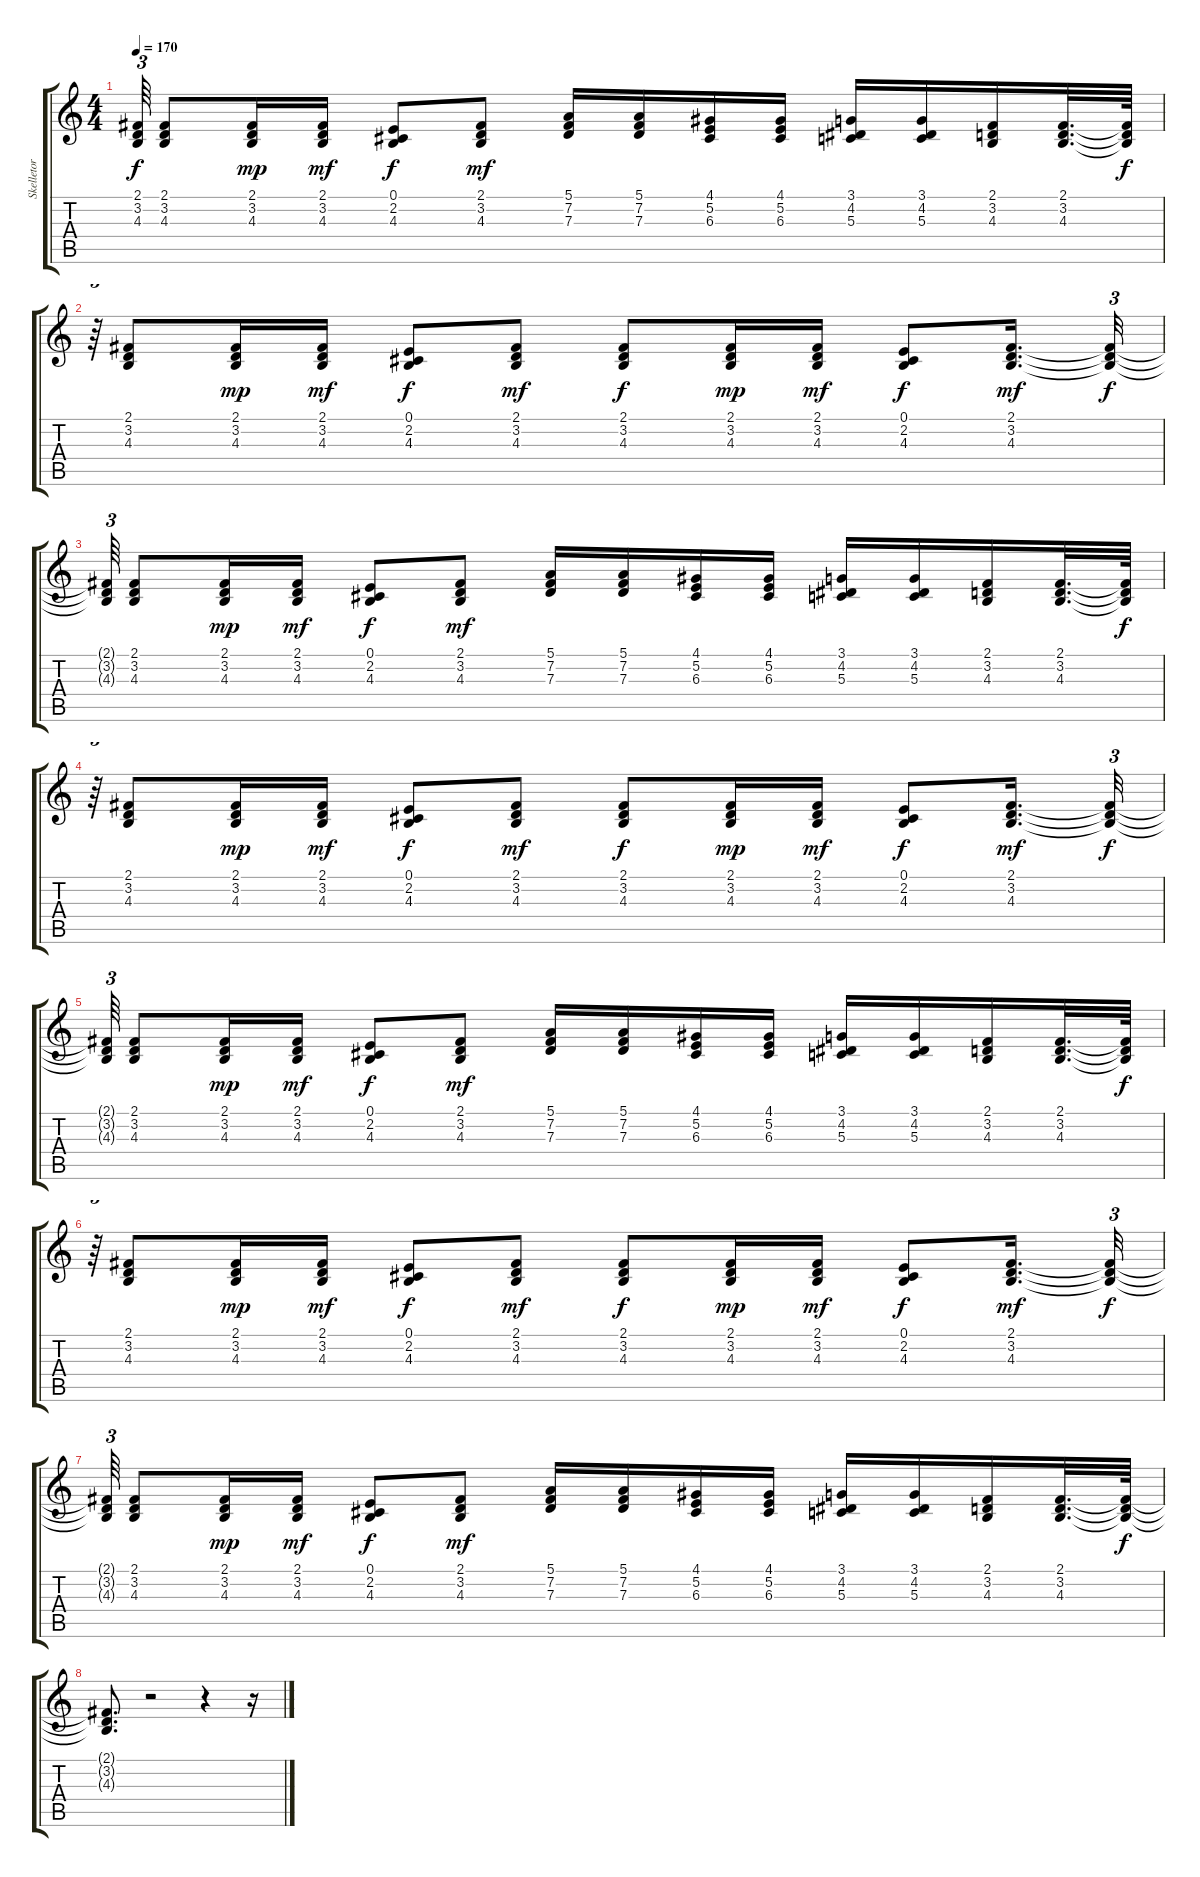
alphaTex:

\track ("Skelletor" "Skelletor") {instrument harpsichord}
\staff {score tabs}
\tuning (E4 B3 G3 D3 A2 E2) {hide}
\ts (4 4)
\tempo 170
\clef g2
\ks c
(2.1{t} 3.2{t} 4.3{t}).64{tu (3 2) dy f} (2.1 3.2 4.3).8 (2.1 3.2 4.3).16{dy mp} (2.1 3.2 4.3).16{dy mf} (0.1 2.2 4.3).8{dy f} (2.1 3.2 4.3).8{dy mf} (5.1 7.2 7.3).16 (5.1 7.2 7.3).16 (4.1 5.2 6.3).16 (4.1 5.2 6.3).16 (3.1 4.2 5.3).16 (3.1 4.2 5.3).16 (2.1 3.2 4.3).16 (2.1 3.2 4.3).32{d} (2.1{t} 3.2{t} 4.3{t}).64{dy f} |
r.64{tu (3 2)} (2.1 3.2 4.3).8 (2.1 3.2 4.3).16{dy mp} (2.1 3.2 4.3).16{dy mf} (0.1 2.2 4.3).8{dy f} (2.1 3.2 4.3).8{dy mf} (2.1 3.2 4.3).8{dy f} (2.1 3.2 4.3).16{dy mp} (2.1 3.2 4.3).16{dy mf} (0.1 2.2 4.3).8{dy f} (2.1 3.2 4.3).16{d dy mf} (2.1{t} 3.2{t} 4.3{t}).32{tu (3 2) dy f} |
(2.1{t} 3.2{t} 4.3{t}).64{tu (3 2)} (2.1 3.2 4.3).8 (2.1 3.2 4.3).16{dy mp} (2.1 3.2 4.3).16{dy mf} (0.1 2.2 4.3).8{dy f} (2.1 3.2 4.3).8{dy mf} (5.1 7.2 7.3).16 (5.1 7.2 7.3).16 (4.1 5.2 6.3).16 (4.1 5.2 6.3).16 (3.1 4.2 5.3).16 (3.1 4.2 5.3).16 (2.1 3.2 4.3).16 (2.1 3.2 4.3).32{d} (2.1{t} 3.2{t} 4.3{t}).64{dy f} |
r.64{tu (3 2)} (2.1 3.2 4.3).8 (2.1 3.2 4.3).16{dy mp} (2.1 3.2 4.3).16{dy mf} (0.1 2.2 4.3).8{dy f} (2.1 3.2 4.3).8{dy mf} (2.1 3.2 4.3).8{dy f} (2.1 3.2 4.3).16{dy mp} (2.1 3.2 4.3).16{dy mf} (0.1 2.2 4.3).8{dy f} (2.1 3.2 4.3).16{d dy mf} (2.1{t} 3.2{t} 4.3{t}).32{tu (3 2) dy f} |
(2.1{t} 3.2{t} 4.3{t}).64{tu (3 2)} (2.1 3.2 4.3).8 (2.1 3.2 4.3).16{dy mp} (2.1 3.2 4.3).16{dy mf} (0.1 2.2 4.3).8{dy f} (2.1 3.2 4.3).8{dy mf} (5.1 7.2 7.3).16 (5.1 7.2 7.3).16 (4.1 5.2 6.3).16 (4.1 5.2 6.3).16 (3.1 4.2 5.3).16 (3.1 4.2 5.3).16 (2.1 3.2 4.3).16 (2.1 3.2 4.3).32{d} (2.1{t} 3.2{t} 4.3{t}).64{dy f} |
r.64{tu (3 2)} (2.1 3.2 4.3).8 (2.1 3.2 4.3).16{dy mp} (2.1 3.2 4.3).16{dy mf} (0.1 2.2 4.3).8{dy f} (2.1 3.2 4.3).8{dy mf} (2.1 3.2 4.3).8{dy f} (2.1 3.2 4.3).16{dy mp} (2.1 3.2 4.3).16{dy mf} (0.1 2.2 4.3).8{dy f} (2.1 3.2 4.3).16{d dy mf} (2.1{t} 3.2{t} 4.3{t}).32{tu (3 2) dy f} |
(2.1{t} 3.2{t} 4.3{t}).64{tu (3 2)} (2.1 3.2 4.3).8 (2.1 3.2 4.3).16{dy mp} (2.1 3.2 4.3).16{dy mf} (0.1 2.2 4.3).8{dy f} (2.1 3.2 4.3).8{dy mf} (5.1 7.2 7.3).16 (5.1 7.2 7.3).16 (4.1 5.2 6.3).16 (4.1 5.2 6.3).16 (3.1 4.2 5.3).16 (3.1 4.2 5.3).16 (2.1 3.2 4.3).16 (2.1 3.2 4.3).32{d} (2.1{t} 3.2{t} 4.3{t}).64{dy f} |
(2.1{t} 3.2{t} 4.3{t}).8{d} r.2 r.4 r.16
